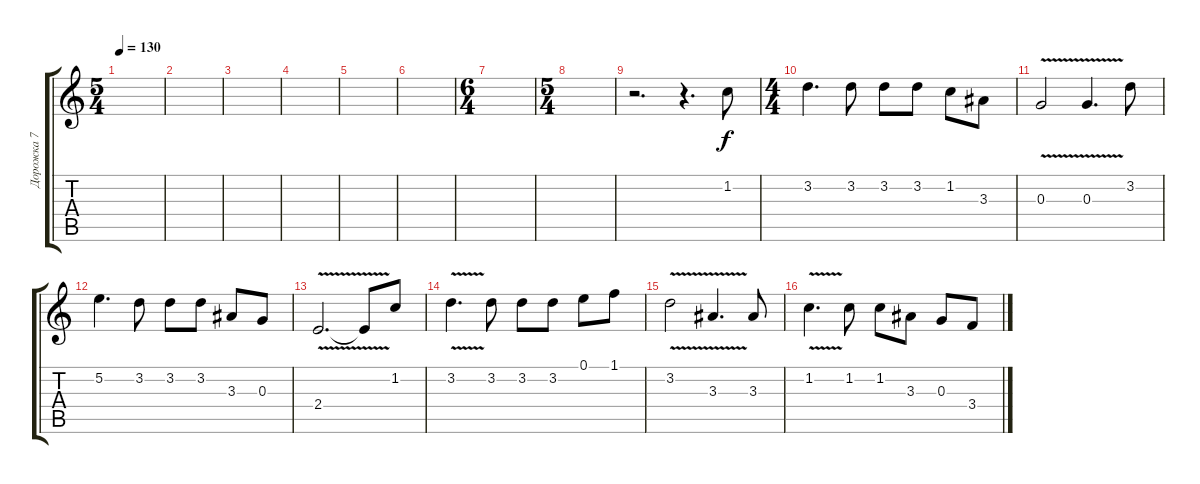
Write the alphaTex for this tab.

\track ("Дорожка 7" "Дорожка 7") {instrument acousticguitarsteel}
\staff {score tabs}
\tuning (E4 B3 G3 D3 A2 E2) {hide}
\ts (5 4)
\tempo 130
\clef g2
\ks c
|
|
|
|
|
|
\ts (6 4)
|
\ts (5 4)
|
r.2{d} r.4{d} 1.2.8 |
\ts (4 4)
3.2.4{d} 3.2.8 3.2.8 3.2.8 1.2.8 3.3.8 |
0.3{v}.2 0.3{v}.4{d} 3.2.8 |
5.2.4{d} 3.2.8 3.2.8 3.2.8 3.3.8 0.3.8 |
2.4{v}.2{d} 2.4{t}.8 1.2.8 |
3.2{v}.4{d} 3.2.8 3.2.8 3.2.8 0.1.8 1.1.8 |
3.2{v}.2 3.3{v}.4{d} 3.3.8 |
1.2{v}.4{d} 1.2.8 1.2.8 3.3.8 0.3.8 3.4.8
